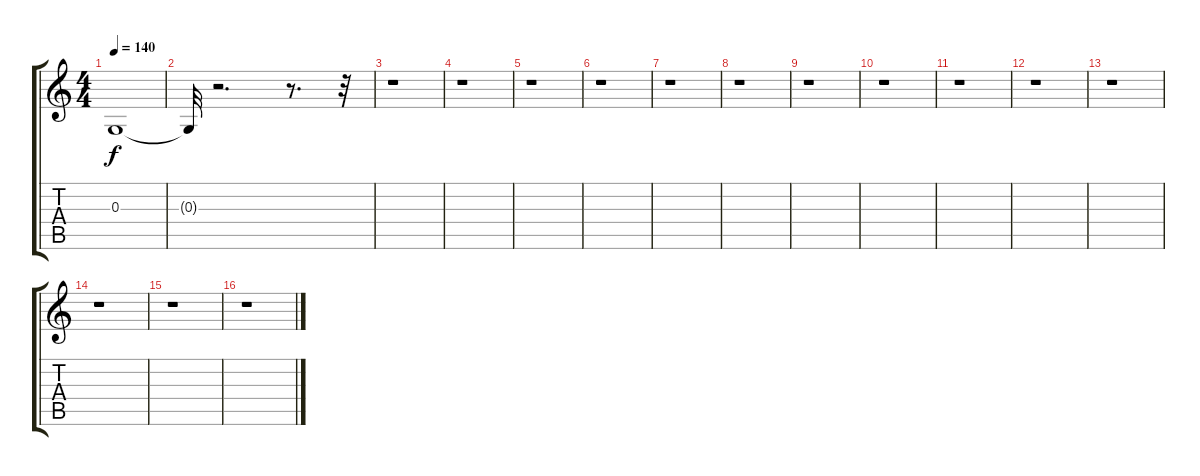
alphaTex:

\track "" {instrument trombone}
\staff {score tabs}
\tuning (E4 B3 G3 D3 A2 E2) {hide}
\ts (4 4)
\tempo 140
\clef g2
\ks c
0.3{t}.1{dy f} |
0.3{t}.32 r.2{d} r.8{d} r.32 |
r.1 |
r.1 |
r.1 |
r.1 |
r.1 |
r.1 |
r.1 |
r.1 |
r.1 |
r.1 |
r.1 |
r.1 |
r.1 |
r.1
